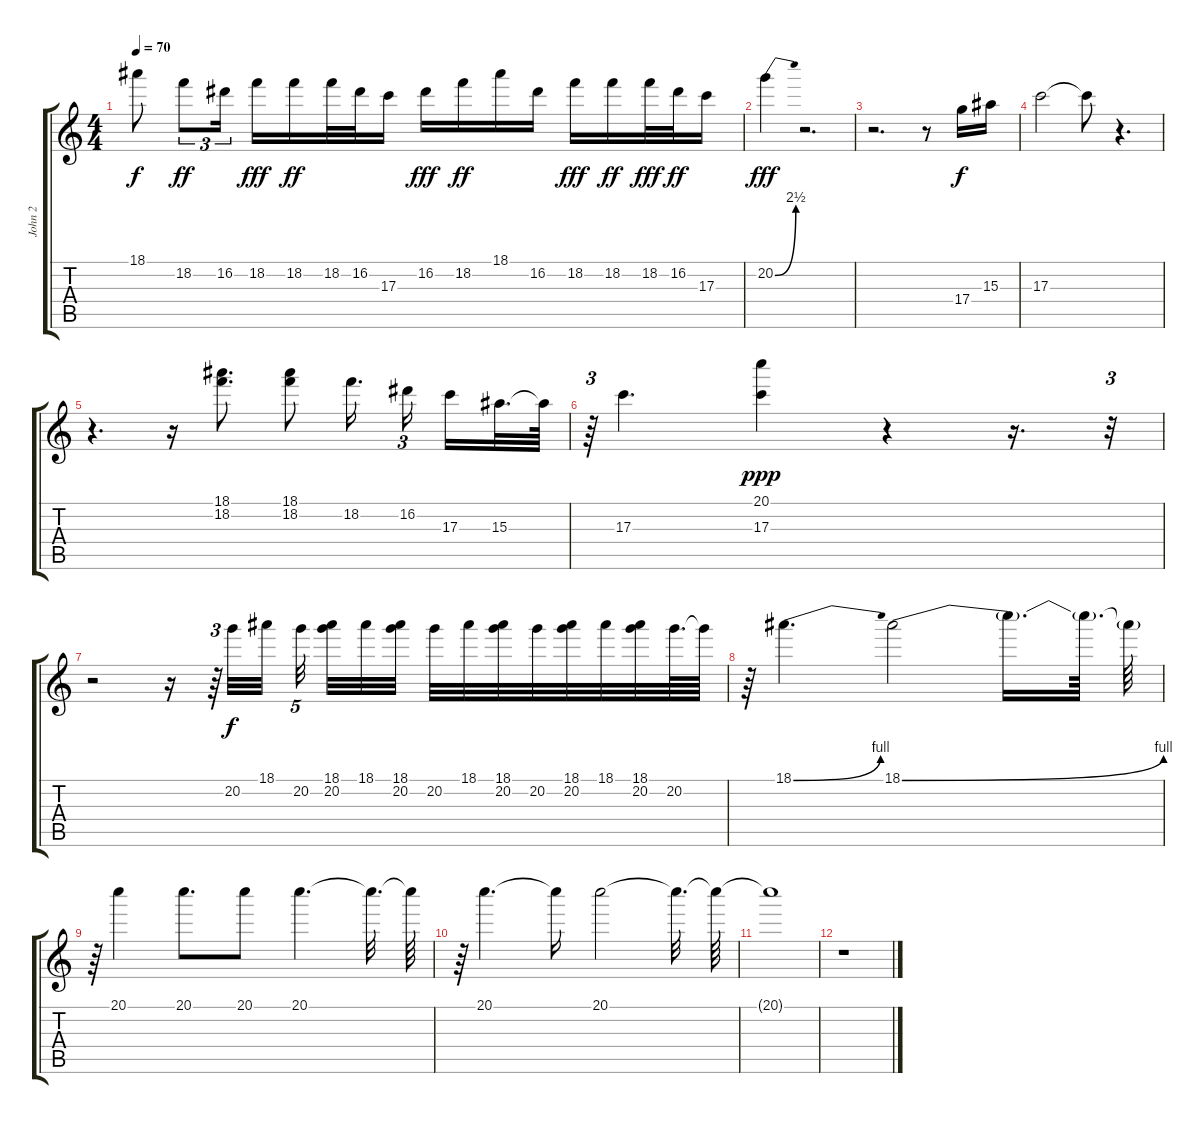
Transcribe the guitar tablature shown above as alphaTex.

\track ("John 2" "John 2") {instrument overdrivenguitar}
\staff {score tabs}
\tuning (E4 B3 G3 D3 A2 E2) {hide}
\ts (4 4)
\tempo 70
\clef g2
\ks c
18.1{t}.8{dy f} 18.2.8{tu (3 2) dy ff} 16.2.16{tu (3 2)} 18.2.16{dy fff} 18.2.16{dy ff} 18.2.32 16.2.32 17.3.16 16.2.16{dy fff} 18.2.16{dy ff} 18.1.16 16.2.16 18.2.16{dy fff} 18.2.16{dy ff} 18.2.32{dy fff} 16.2.32{dy ff} 17.3.16 |
20.2{be (bend 0 0 60 10)}.4{dy fff} r.2{d} |
r.2{d} r.8 17.4.16{dy f} 15.3.16 |
17.3.2 17.3{t}.8 r.4{d} |
r.4{d} r.16 (18.1 18.2).8{d} (18.1 18.2).8 18.2.16{d beam splitsecondary} 16.2.16{tu (3 2) beam splitsecondary} 17.3.16 15.3.32{d} 15.3{t}.64 |
r.64{tu (3 2)} 17.3.4{d} (20.1 17.3).4{dy ppp} r.4 r.16{d} r.32{tu (3 2)} |
r.2 r.16 r.64{tu (3 2)} 20.2.32{dy f} 18.1.32{beam splitsecondary} 20.2.32{tu (5 4) beam splitsecondary} (18.1 20.2).32 18.1.32 (18.1 20.2).32 20.2.32 18.1.32 (18.1 20.2).32 20.2.32 (18.1 20.2).32 18.1.32 (18.1 20.2).32 20.2.64{d} 20.2{t}.64 |
r.64 18.1{be (bend 0 0 60 4)}.4{d} 18.1{be (bend 0 0 60 4)}.2 18.1{t}.16{d} 18.1{t}.64{d} 18.1{t}.64 |
r.64 20.1.4 20.1.8{d} 20.1.8 20.1.4{d} 20.1{t}.32{d} 20.1{t}.64 |
r.64 20.1.4{d} 20.1{t}.16 20.1.2 20.1{t}.32{d} 20.1{t}.64 |
20.1{t}.1 |
r.1
